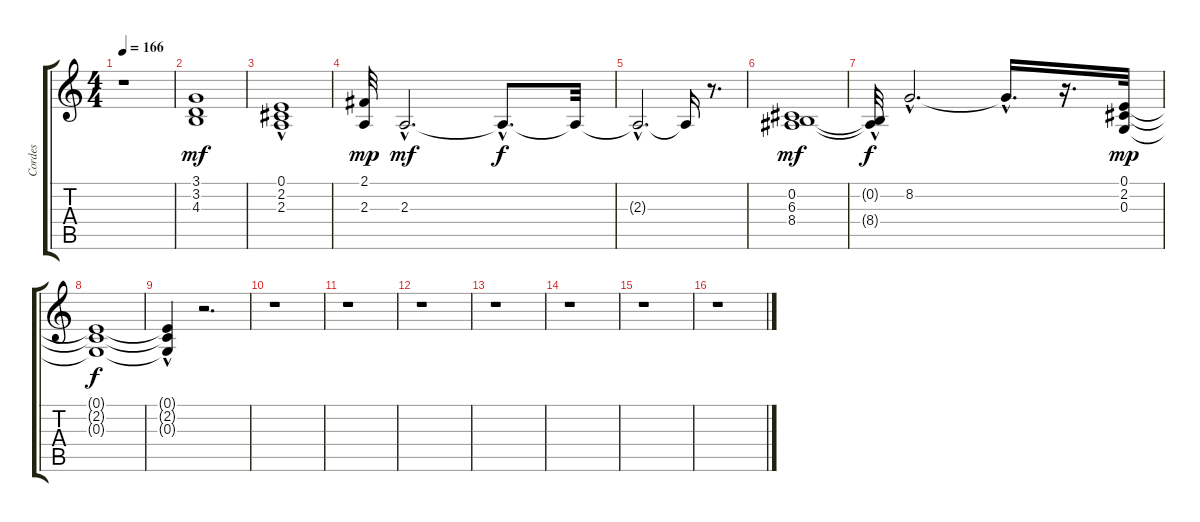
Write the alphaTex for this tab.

\track ("Cordes" "Cordes") {instrument stringensemble1}
\staff {score tabs}
\tuning (E4 B3 G3 D3 A2 E2) {hide}
\ts (4 4)
\tempo 166
\clef g2
\ks c
r.1{dy f} |
(3.1 3.2 4.3).1{dy mf} |
(0.1 2.2{hac} 2.3{hac}).1 |
(2.1 2.3).32{dy mp} 2.3{hac}.2{d dy mf} 2.3{hac t}.8{d dy f} 2.3{t}.32 |
2.3{hac t}.2{d} 2.3{t}.16 r.8{d} |
(0.2 6.3 8.4).1{dy mf} |
(0.2{hac t} 8.4{hac t}).32{dy f} 8.2{hac}.2{d} 8.2{hac t}.16{d} r.16{d} (0.1 2.2 0.3).32{dy mp} |
(0.1{t} 2.2{t} 0.3{t}).1{dy f} |
(0.1{t} 2.2{hac t} 0.3{hac t}).4 r.2{d} |
r.1 |
r.1 |
r.1 |
r.1 |
r.1 |
r.1 |
r.1
